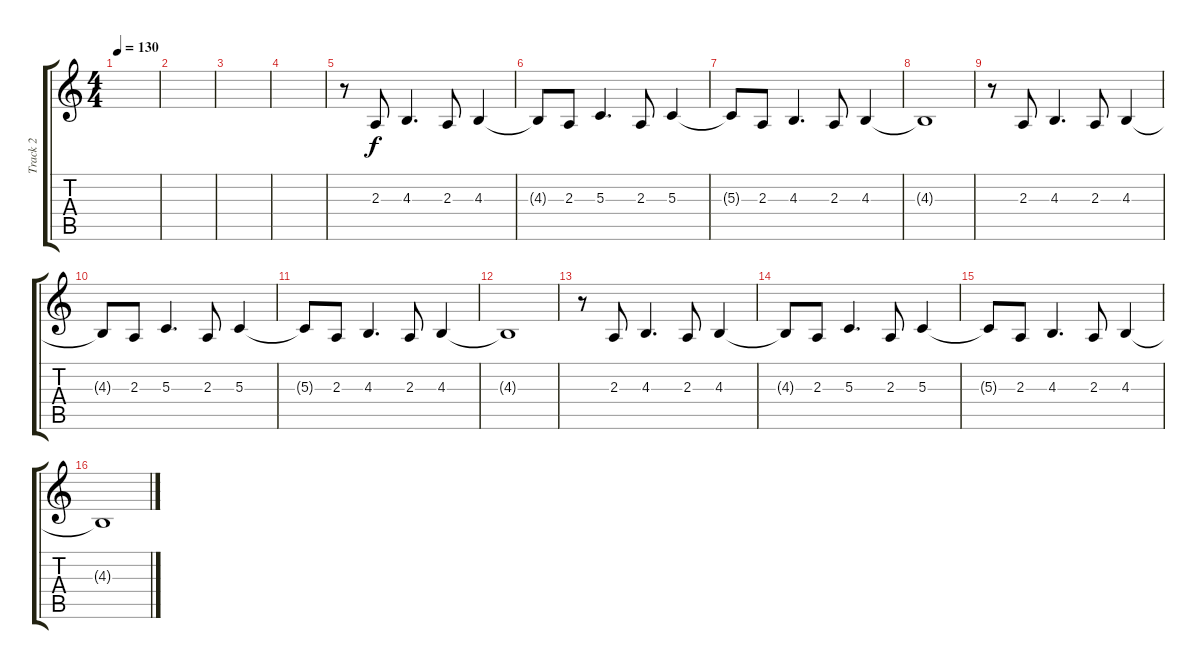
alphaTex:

\track ("Track 2" "Track 2") {instrument electricpiano2}
\staff {score tabs}
\tuning (E4 B3 G3 D3 A2 E2) {hide}
\ts (4 4)
\tempo 130
\clef g2
\ks c
|
|
|
|
r.8 2.3.8{volume 8 instrument brightacousticpiano} 4.3.4{d} 2.3.8 4.3.4 |
4.3{t}.8 2.3.8 5.3.4{d} 2.3.8 5.3.4 |
5.3{t}.8 2.3.8 4.3.4{d} 2.3.8 4.3.4 |
4.3{t}.1 |
r.8 2.3.8{volume 8 instrument brightacousticpiano} 4.3.4{d} 2.3.8 4.3.4 |
4.3{t}.8 2.3.8 5.3.4{d} 2.3.8 5.3.4 |
5.3{t}.8 2.3.8 4.3.4{d} 2.3.8 4.3.4 |
4.3{t}.1 |
r.8 2.3.8{volume 8 instrument brightacousticpiano} 4.3.4{d} 2.3.8 4.3.4 |
4.3{t}.8 2.3.8 5.3.4{d} 2.3.8 5.3.4 |
5.3{t}.8 2.3.8 4.3.4{d} 2.3.8 4.3.4 |
4.3{t}.1
